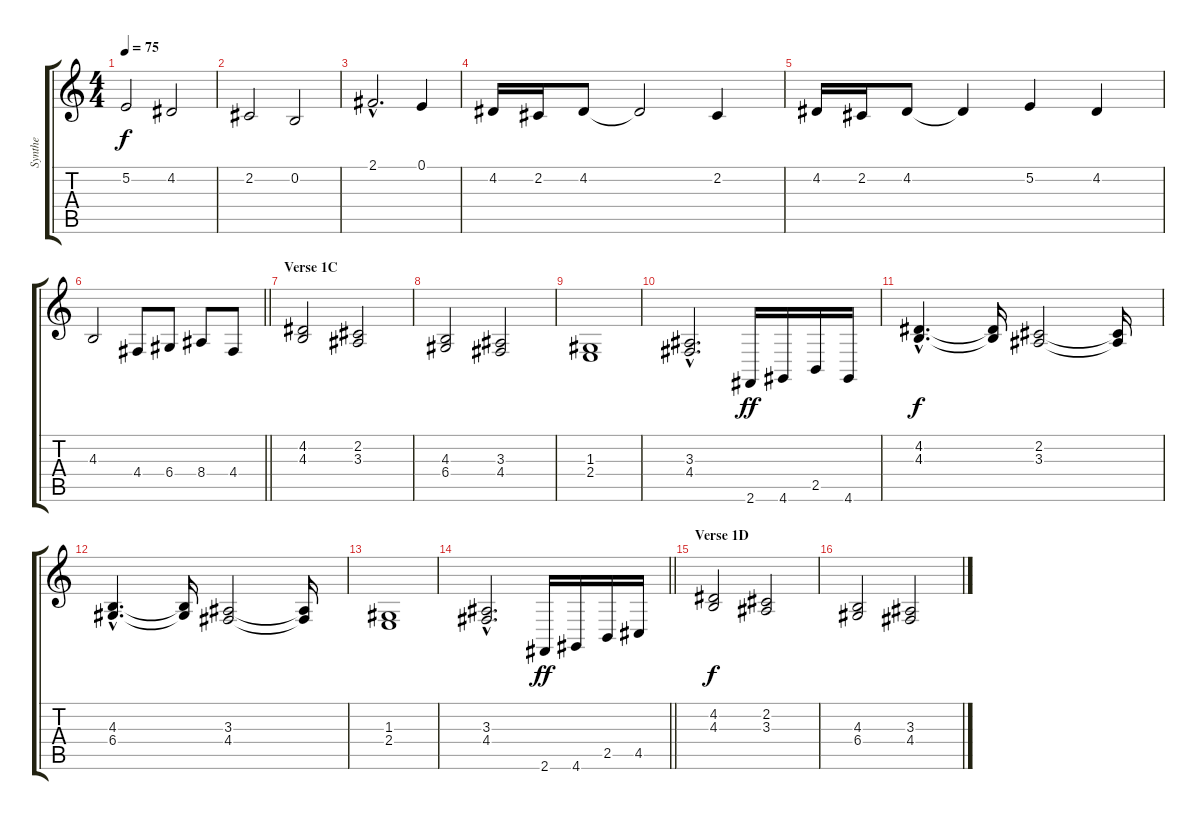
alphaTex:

\track ("Synthe" "Synthe") {instrument drawbarorgan}
\staff {score tabs}
\tuning (E4 B3 G3 D3 A2 E2) {hide}
\ts (4 4)
\tempo 75
\clef g2
\ks c
5.2.2{dy f} 4.2.2 |
2.2.2 0.2.2 |
2.1{hac}.2{d} 0.1.4 |
4.2.16 2.2.16 4.2.8 4.2{t}.2 2.2.4 |
4.2.16 2.2.16 4.2.8 4.2{t}.4 5.2.4 4.2.4 |
\barLineRight lightlight
4.3.2 4.4.8 6.4.8 8.4.8 4.4.8 |
\section ("" "Verse 1C")
(4.2 4.3).2 (2.2 3.3).2 |
(4.3 6.4).2 (3.3 4.4).2 |
(1.3 2.4).1 |
(3.3{hac} 4.4{hac}).2{d} 2.6.16{dy ff} 4.6.16 2.5.16 4.6.16 |
(4.2{hac} 4.3{hac}).4{d dy f} (4.2{t} 4.3{t}).16 (2.2 3.3).2 (2.2{t} 3.3{t}).16 |
(4.3{hac} 6.4{hac}).4{d} (4.3{t} 6.4{t}).16 (3.3 4.4).2 (3.3{t} 4.4{t}).16 |
(1.3 2.4).1 |
\barLineRight lightlight
(3.3{hac} 4.4{hac}).2{d} 2.6.16{dy ff} 4.6.16 2.5.16 4.5.16 |
\section ("" "Verse 1D")
(4.2 4.3).2{dy f} (2.2 3.3).2 |
(4.3 6.4).2 (3.3 4.4).2
